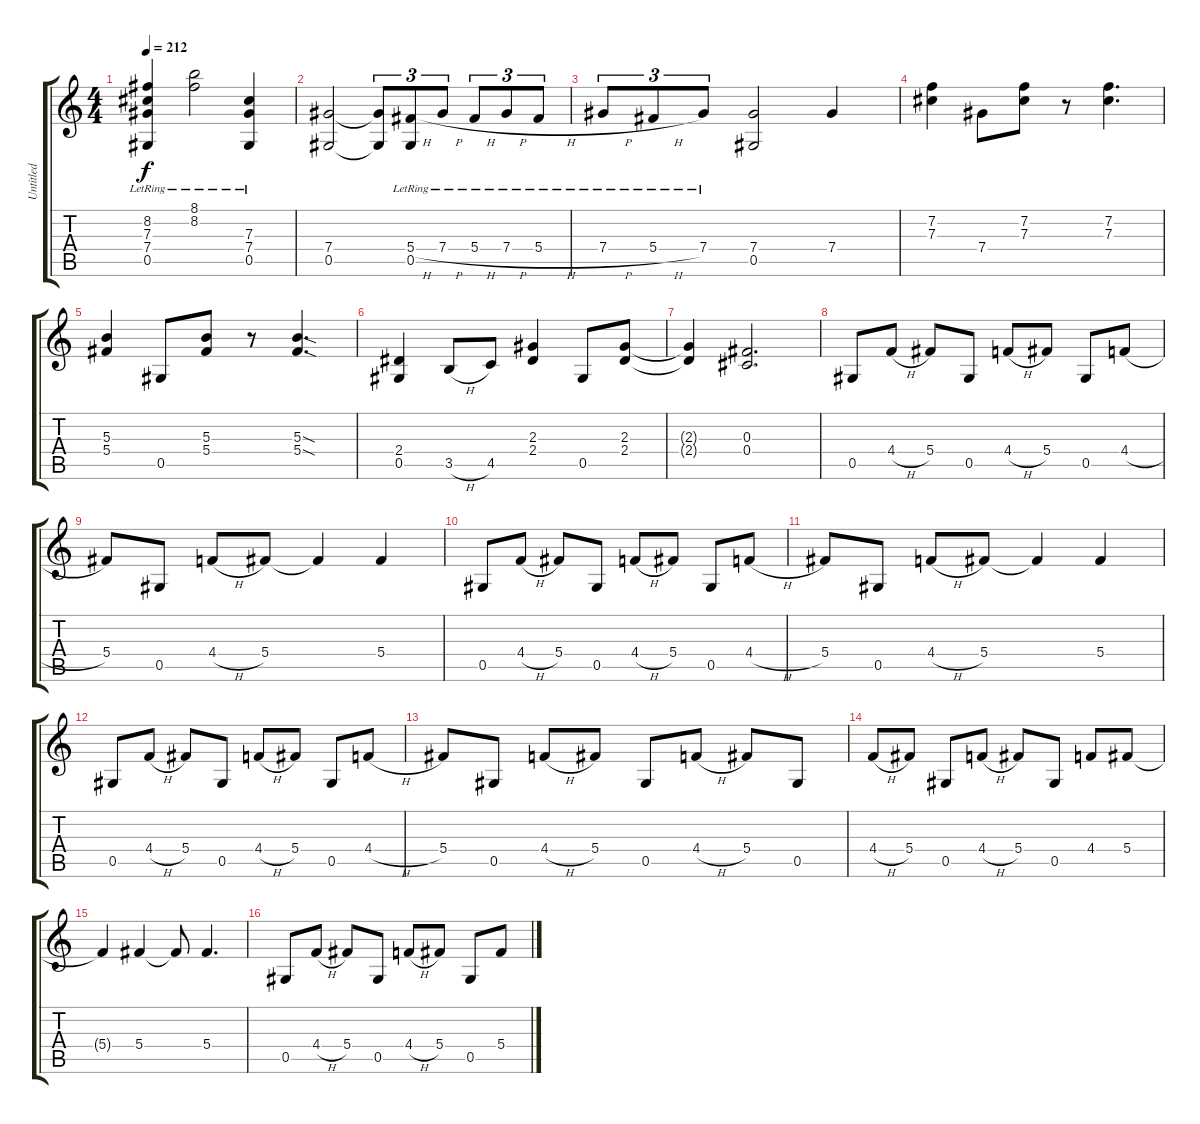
\track ("Untitled" "Untitled") {instrument distortionguitar}
\staff {score tabs}
\tuning (Eb4 Bb3 Gb3 Db3 Ab2 Eb2) {hide}
\ts (4 4)
\tempo 212
\clef g2
\ks c
(8.2{lr} 7.3{lr} 7.4{lr} 0.5{lr}).4{dy f} (8.1{lr} 8.2{lr}).2 (7.3{lr} 7.4{lr} 0.5{lr}).4 |
(7.4 0.5).2 (7.4{t} 0.5{t}).8{tu (3 2)} (5.4{h lr} 0.5{lr}).8{tu (3 2)} 7.4{h lr}.8{tu (3 2)} 5.4{h lr}.8{tu (3 2)} 7.4{h lr}.8{tu (3 2)} 5.4{h lr}.8{tu (3 2)} |
7.4{h lr}.8{tu (3 2)} 5.4{h lr}.8{tu (3 2)} 7.4{lr}.8{tu (3 2)} (7.4 0.5).2 7.4.4 |
(7.2 7.3).4 7.4.8 (7.2 7.3).8 r.8 (7.2 7.3).4{d} |
(5.3 5.4).4 0.5.8 (5.3 5.4).8 r.8 (5.3{sod} 5.4{sod}).4{d} |
(2.4 0.5).4 3.5{h}.8 4.5.8 (2.3 2.4).4 0.5.8 (2.3 2.4).8 |
(2.3{t} 2.4{t}).4 (0.3 0.4).2{d} |
0.5.8 4.4{h}.8 5.4.8 0.5.8 4.4{h}.8 5.4.8 0.5.8 4.4{h}.8 |
5.4.8 0.5.8 4.4{h}.8 5.4.8 5.4{t}.4 5.4.4 |
0.5.8 4.4{h}.8 5.4.8 0.5.8 4.4{h}.8 5.4.8 0.5.8 4.4{h}.8 |
5.4.8 0.5.8 4.4{h}.8 5.4.8 5.4{t}.4 5.4.4 |
0.5.8 4.4{h}.8 5.4.8 0.5.8 4.4{h}.8 5.4.8 0.5.8 4.4{h}.8 |
5.4.8 0.5.8 4.4{h}.8 5.4.8 0.5.8 4.4{h}.8 5.4.8 0.5.8 |
4.4{h}.8 5.4.8 0.5.8 4.4{h}.8 5.4.8 0.5.8 4.4.8 5.4.8 |
5.4{t}.4 5.4.4 5.4{t}.8 5.4.4{d} |
0.5.8 4.4{h}.8 5.4.8 0.5.8 4.4{h}.8 5.4.8 0.5.8 5.4.8
